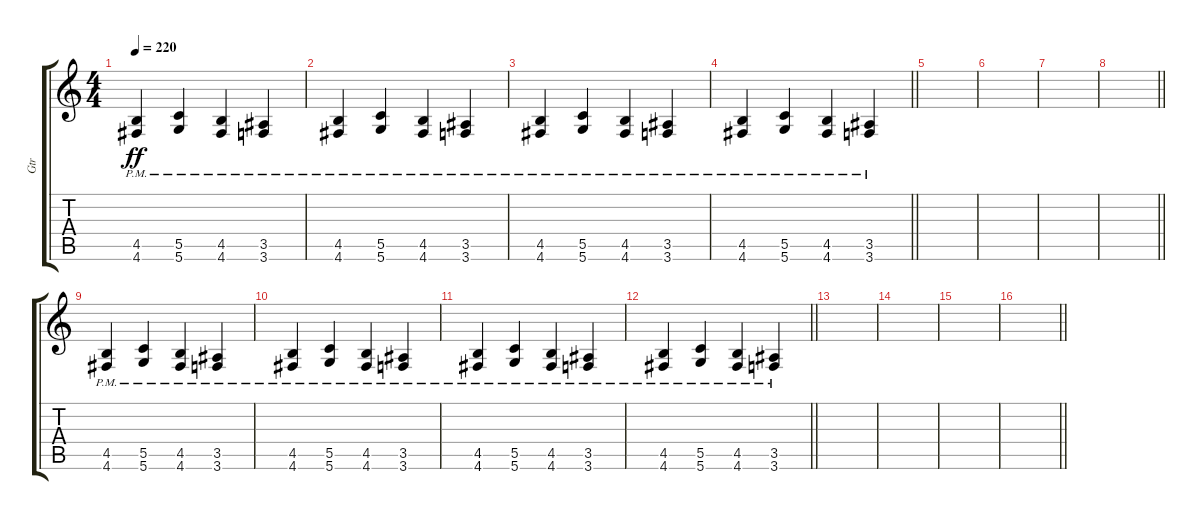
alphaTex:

\track ("Gtr" "Gtr") {instrument distortionguitar}
\staff {score tabs}
\tuning (D4 A3 F3 C3 G2 D2) {hide}
\ts (4 4)
\tempo 220
\clef g2
\ks c
(4.5{pm} 4.6{pm}).4{dy ff} (5.5{pm} 5.6{pm}).4 (4.5{pm} 4.6{pm}).4 (3.5{pm} 3.6{pm}).4 |
(4.5{pm} 4.6{pm}).4 (5.5{pm} 5.6{pm}).4 (4.5{pm} 4.6{pm}).4 (3.5{pm} 3.6{pm}).4 |
(4.5{pm} 4.6{pm}).4 (5.5{pm} 5.6{pm}).4 (4.5{pm} 4.6{pm}).4 (3.5{pm} 3.6{pm}).4 |
\barLineRight lightlight
(4.5{pm} 4.6{pm}).4 (5.5{pm} 5.6{pm}).4 (4.5{pm} 4.6{pm}).4 (3.5{pm} 3.6{pm}).4 |
|
|
|
\barLineRight lightlight
|
(4.5{pm} 4.6{pm}).4 (5.5{pm} 5.6{pm}).4 (4.5{pm} 4.6{pm}).4 (3.5{pm} 3.6{pm}).4 |
(4.5{pm} 4.6{pm}).4 (5.5{pm} 5.6{pm}).4 (4.5{pm} 4.6{pm}).4 (3.5{pm} 3.6{pm}).4 |
(4.5{pm} 4.6{pm}).4 (5.5{pm} 5.6{pm}).4 (4.5{pm} 4.6{pm}).4 (3.5{pm} 3.6{pm}).4 |
\barLineRight lightlight
(4.5{pm} 4.6{pm}).4 (5.5{pm} 5.6{pm}).4 (4.5{pm} 4.6{pm}).4 (3.5{pm} 3.6{pm}).4 |
|
|
|
\barLineRight lightlight
